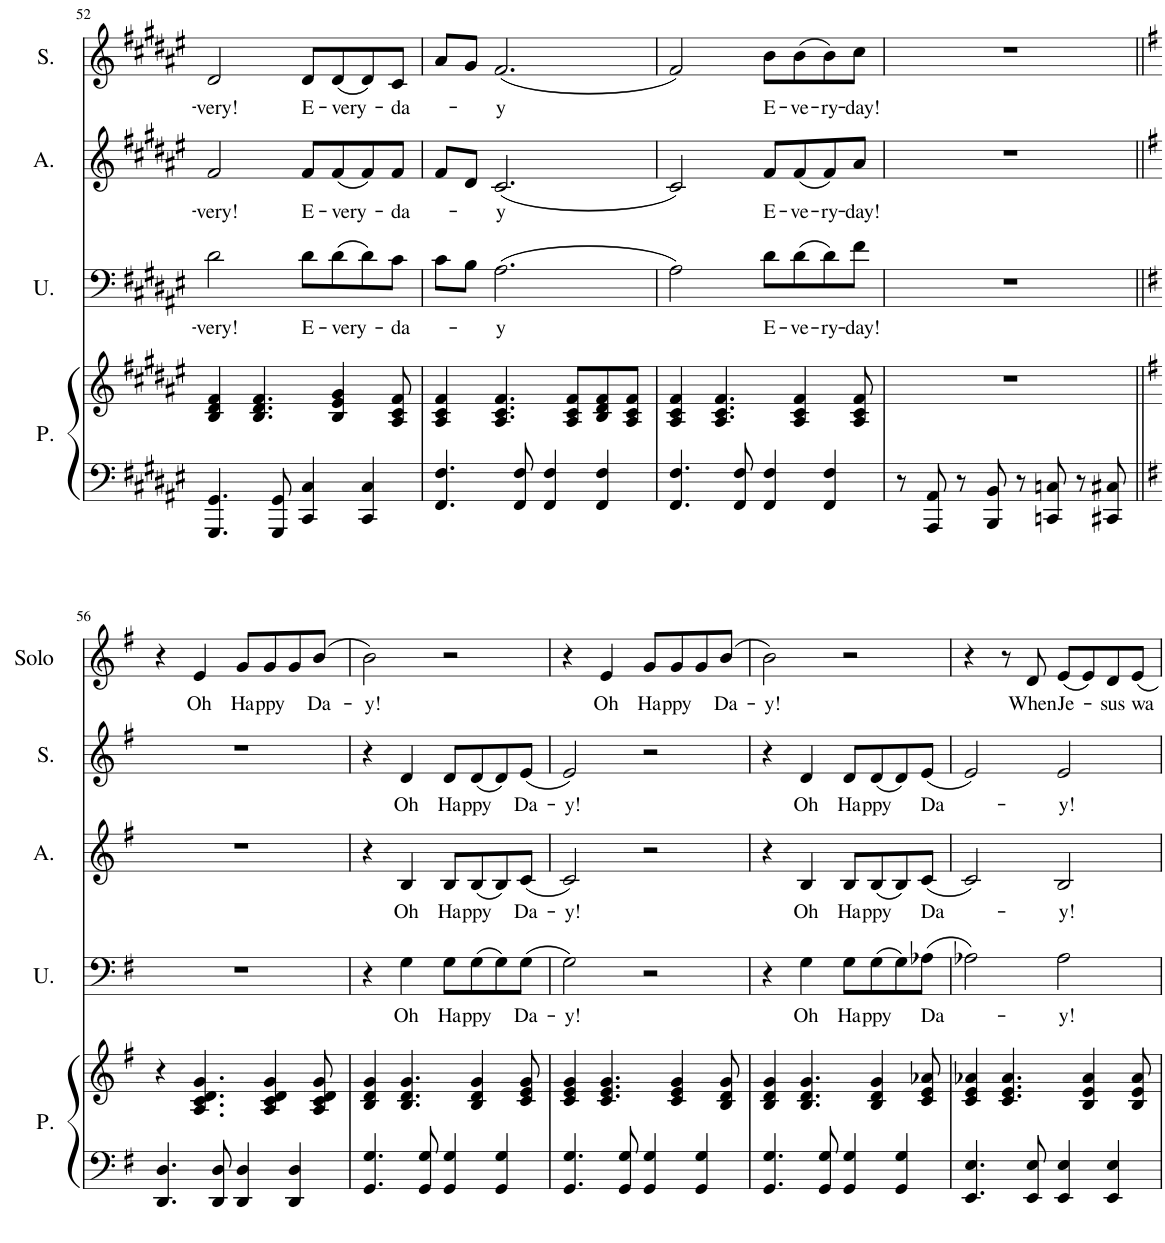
**kern	**kern	**kern	**text	**kern	**text	**kern	**text	**kern	**text
*part5	*part5	*part4	*part4	*part3	*part3	*part2	*part2	*part1	*part1
*staff6	*staff5	*staff4	*staff4	*staff3	*staff3	*staff2	*staff2	*staff1	*staff1
*I"Piano	*	*I"Uomini	*	*I"Contralto	*	*I"Sopran	*	*I"Solo	*
*I'P.	*	*I'U.	*	*	*	*I'S.	*	*I'Solo	*
!!LO:PB:g=z
*clefF4	*clefG2	*clefF4	*	*clefG2	*	*clefG2	*	*clefG2	*
*k[f#c#g#d#a#e#]	*k[f#c#g#d#a#e#]	*k[f#c#g#d#a#e#]	*	*k[f#c#g#d#a#e#]	*	*k[f#c#g#d#a#e#]	*	*k[f#c#g#d#a#e#]	*
*M4/4	*M4/4	*M4/4	*	*M4/4	*	*M4/4	*	*M4/4	*
=52	=52	=52	=52	=52	=52	=52	=52	=52	=52
!	!	!	!LO:LY:b	!	!LO:LY:b	!	!LO:LY:b	!	!
4.GGG#/ 4.GG#/	4B/ 4d#/ 4f#/	2d#\	-very!	2f#/	-very!	2d#/	-very!	1r	.
.	4.B/ 4.d#/ 4.f#/	.	.	.	.	.	.	.	.
8GGG#/ 8GG#/	.	.	.	.	.	.	.	.	.
!	!	!	!LO:LY:b	!	!LO:LY:b	!	!LO:LY:b	!	!
4CC#/ 4C#/	.	8d#\L	E-	8f#/L	E-	8d#/L	E-	.	.
!	!	!	!LO:LY:b	!	!LO:LY:b	!	!LO:LY:b	!	!
.	4B/ 4e#/ 4g#/	(8d#\	-very-	(8f#/	-very-	(8d#/	-very-	.	.
4CC#/ 4C#/	.	8d#\)	.	8f#/)	.	8d#/)	.	.	.
!	!	!	!LO:LY:b	!	!LO:LY:b	!	!LO:LY:b	!	!
.	8A#/ 8c#/ 8f#/	8c#\J	-da-	8f#/J	-da-	8c#/J	-da-	.	.
=53	=53	=53	=53	=53	=53	=53	=53	=53	=53
4.FF#/ 4.F#/	4A#/ 4c#/ 4f#/	8c#\L	.	8f#/L	.	8a#/L	.	1r	.
.	.	8B\J	.	8d#/J	.	8g#/J	.	.	.
!	!	!	!LO:LY:b	!	!LO:LY:b	!	!LO:LY:b	!	!
.	4.A#/ 4.c#/ 4.f#/	(2.A#\	-y	(2.c#/	-y	(2.f#/	-y	.	.
8FF#/ 8F#/	.	.	.	.	.	.	.	.	.
4FF#/ 4F#/	.	.	.	.	.	.	.	.	.
.	8A#/ 8c#/ 8f#/L	.	.	.	.	.	.	.	.
4FF#/ 4F#/	8B/ 8d#/ 8f#/	.	.	.	.	.	.	.	.
.	8A#/ 8c#/ 8f#/J	.	.	.	.	.	.	.	.
=54	=54	=54	=54	=54	=54	=54	=54	=54	=54
4.FF#/ 4.F#/	4A#/ 4c#/ 4f#/	2A#\)	.	2c#/)	.	2f#/)	.	1r	.
.	4.A#/ 4.c#/ 4.f#/	.	.	.	.	.	.	.	.
8FF#/ 8F#/	.	.	.	.	.	.	.	.	.
!	!	!	!LO:LY:b	!	!LO:LY:b	!	!LO:LY:b	!	!
4FF#/ 4F#/	.	8d#\L	E-	8f#/L	E-	8b\L	E-	.	.
!	!	!	!LO:LY:b	!	!LO:LY:b	!	!LO:LY:b	!	!
.	4A#/ 4c#/ 4f#/	(8d#\	-ve-	(8f#/	-ve-	(8b\	-ve-	.	.
!	!	!	!LO:LY:b	!	!LO:LY:b	!	!LO:LY:b	!	!
4FF#/ 4F#/	.	8d#\)	-ry-	8f#/)	-ry-	8b\)	-ry-	.	.
!	!	!	!LO:LY:b	!	!LO:LY:b	!	!LO:LY:b	!	!
.	8A#/ 8c#/ 8f#/	8f#\J	-day!	8a#/J	-day!	8cc#\J	-day!	.	.
=55	=55	=55	=55	=55	=55	=55	=55	=55	=55
8r	1r	1r	.	1r	.	1r	.	1r	.
8AAA#/ 8AA#/	.	.	.	.	.	.	.	.	.
8r	.	.	.	.	.	.	.	.	.
8BBB/ 8BB/	.	.	.	.	.	.	.	.	.
8r	.	.	.	.	.	.	.	.	.
8CCn/ 8Cn/	.	.	.	.	.	.	.	.	.
8r	.	.	.	.	.	.	.	.	.
8CC#X/ 8C#X/	.	.	.	.	.	.	.	.	.
!!LO:LB:g=z
=56||	=56||	=56||	=56||	=56||	=56||	=56||	=56||	=56||	=56||
*k[f#]	*k[f#]	*k[f#]	*	*k[f#]	*	*k[f#]	*	*k[f#]	*
4.DD/ 4.D/	4r	1r	.	1r	.	1r	.	4r	.
!	!	!	!	!	!	!	!	!	!LO:LY:b
.	4.A/ 4.c/ 4.d/ 4.g/	.	.	.	.	.	.	4e/	Oh
8DD/ 8D/	.	.	.	.	.	.	.	.	.
!	!	!	!	!	!	!	!	!	!LO:LY:b
4DD/ 4D/	.	.	.	.	.	.	.	8g/L	Ha-
!	!	!	!	!	!	!	!	!	!LO:LY:b
.	4A/ 4c/ 4d/ 4g/	.	.	.	.	.	.	8g/	-ppy
4DD/ 4D/	.	.	.	.	.	.	.	8g/	.
!	!	!	!	!	!	!	!	!	!LO:LY:b
.	8A/ 8c/ 8d/ 8g/	.	.	.	.	.	.	(8b/J	Da-
=57	=57	=57	=57	=57	=57	=57	=57	=57	=57
!	!	!	!	!	!	!	!	!	!LO:LY:b
4.GG/ 4.G/	4B/ 4d/ 4g/	4r	.	4r	.	4r	.	2b\)	-y!
!	!	!	!LO:LY:b	!	!LO:LY:b	!	!LO:LY:b	!	!
.	4.B/ 4.d/ 4.g/	4G\	Oh	4B/	Oh	4d/	Oh	.	.
8GG/ 8G/	.	.	.	.	.	.	.	.	.
!	!	!	!LO:LY:b	!	!LO:LY:b	!	!LO:LY:b	!	!
4GG/ 4G/	.	8G\L	Ha-	8B/L	Ha-	8d/L	Ha-	2r	.
!	!	!	!LO:LY:b	!	!LO:LY:b	!	!LO:LY:b	!	!
.	4B/ 4d/ 4g/	(8G\	-ppy	(8B/	-ppy	(8d/	-ppy	.	.
4GG/ 4G/	.	8G\)	.	8B/)	.	8d/)	.	.	.
!	!	!	!LO:LY:b	!	!LO:LY:b	!	!LO:LY:b	!	!
.	8c/ 8e/ 8g/	(8G\J	Da-	(8c/J	Da-	(8e/J	Da-	.	.
=58	=58	=58	=58	=58	=58	=58	=58	=58	=58
!	!	!	!LO:LY:b	!	!LO:LY:b	!	!LO:LY:b	!	!
4.GG/ 4.G/	4c/ 4e/ 4g/	2G\)	-y!	2c/)	-y!	2e/)	-y!	4r	.
!	!	!	!	!	!	!	!	!	!LO:LY:b
.	4.c/ 4.e/ 4.g/	.	.	.	.	.	.	4e/	Oh
8GG/ 8G/	.	.	.	.	.	.	.	.	.
!	!	!	!	!	!	!	!	!	!LO:LY:b
4GG/ 4G/	.	2r	.	2r	.	2r	.	8g/L	Ha-
!	!	!	!	!	!	!	!	!	!LO:LY:b
.	4c/ 4e/ 4g/	.	.	.	.	.	.	8g/	-ppy
4GG/ 4G/	.	.	.	.	.	.	.	8g/	.
!	!	!	!	!	!	!	!	!	!LO:LY:b
.	8B/ 8d/ 8g/	.	.	.	.	.	.	(8b/J	Da-
=59	=59	=59	=59	=59	=59	=59	=59	=59	=59
!	!	!	!	!	!	!	!	!	!LO:LY:b
4.GG/ 4.G/	4B/ 4d/ 4g/	4r	.	4r	.	4r	.	2b\)	-y!
!	!	!	!LO:LY:b	!	!LO:LY:b	!	!LO:LY:b	!	!
.	4.B/ 4.d/ 4.g/	4G\	Oh	4B/	Oh	4d/	Oh	.	.
8GG/ 8G/	.	.	.	.	.	.	.	.	.
!	!	!	!LO:LY:b	!	!LO:LY:b	!	!LO:LY:b	!	!
4GG/ 4G/	.	8G\L	Ha-	8B/L	Ha-	8d/L	Ha-	2r	.
!	!	!	!LO:LY:b	!	!LO:LY:b	!	!LO:LY:b	!	!
.	4B/ 4d/ 4g/	(8G\	-ppy	(8B/	-ppy	(8d/	-ppy	.	.
4GG/ 4G/	.	8G\)	.	8B/)	.	8d/)	.	.	.
!	!	!	!LO:LY:b	!	!LO:LY:b	!	!LO:LY:b	!	!
.	8c/ 8e/ 8a-X/	(8A-X\J	Da-	(8c/J	Da-	(8e/J	Da-	.	.
=60	=60	=60	=60	=60	=60	=60	=60	=60	=60
4.EE/ 4.E/	4c/ 4e/ 4a-X/	2A-X\)	.	2c/)	.	2e/)	.	4r	.
.	4.c/ 4.e/ 4.a-/	.	.	.	.	.	.	8r	.
!	!	!	!	!	!	!	!	!	!LO:LY:b
8EE/ 8E/	.	.	.	.	.	.	.	8d/	When
!	!	!	!LO:LY:b	!	!LO:LY:b	!	!LO:LY:b	!	!LO:LY:b
4EE/ 4E/	.	2A-\	-y!	2B/	-y!	2e/	-y!	(8e/L	Je-
.	4B/ 4e/ 4a-/	.	.	.	.	.	.	8e/)	.
!	!	!	!	!	!	!	!	!	!LO:LY:b
4EE/ 4E/	.	.	.	.	.	.	.	8d/	-sus
!	!	!	!	!	!	!	!	!	!LO:LY:b
.	8B/ 8e/ 8a-/	.	.	.	.	.	.	8e/J	wa-
=	=	=	=	=	=	=	=	=	=
*-	*-	*-	*-	*-	*-	*-	*-	*-	*-
